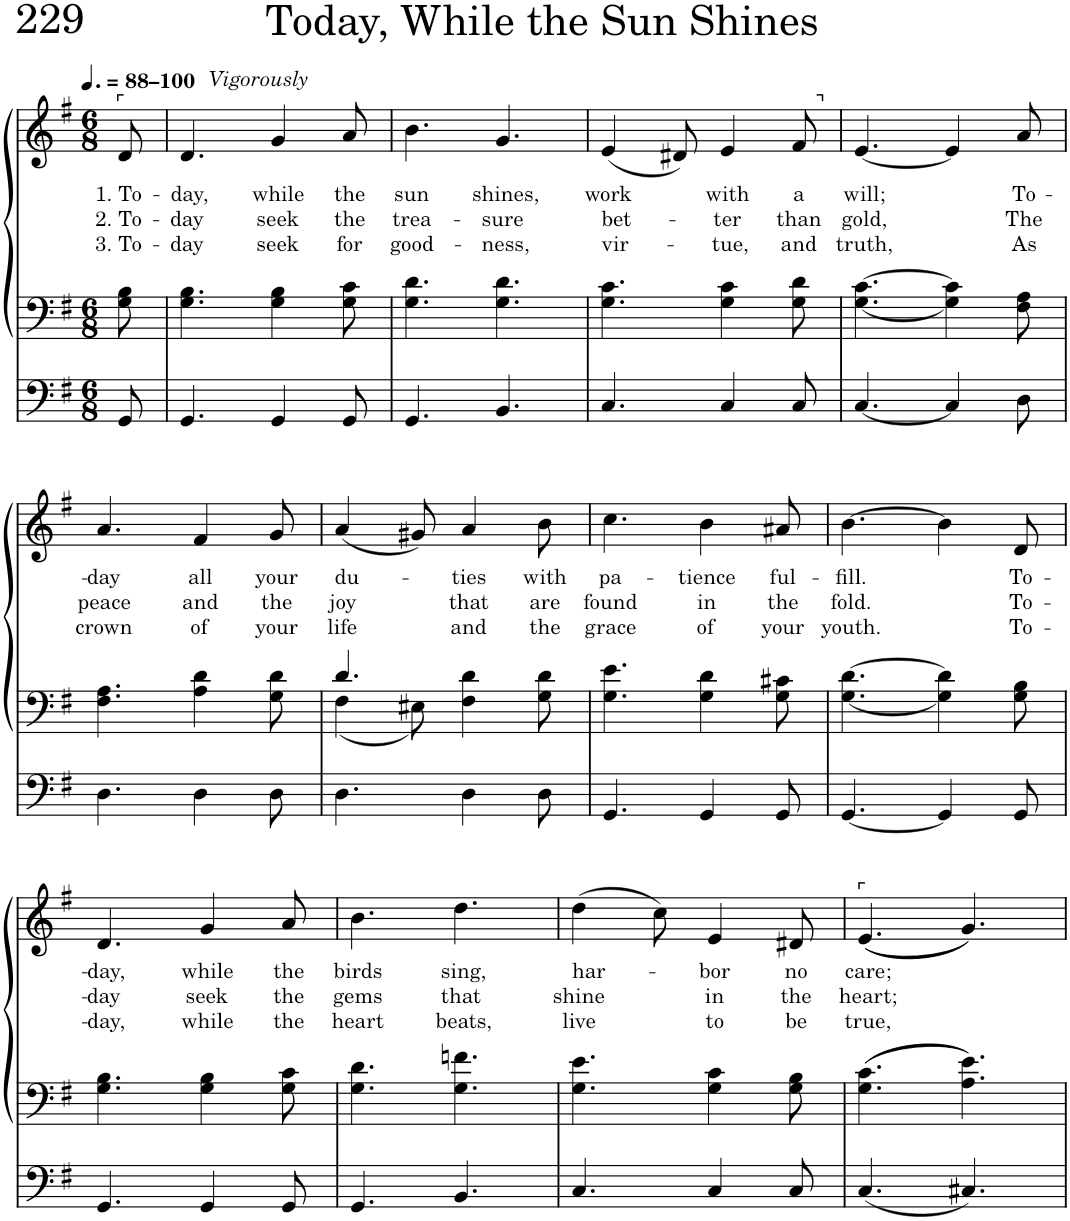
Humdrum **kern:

**kern	**kern	**kern	**text	**text	**text
*part1	*part1	*part1	*part1	*part1	*part1
*staff3	*staff2	*staff1	*staff1	*staff1	*staff1
*I"Organ	*	*	*	*	*
*I'Org.	*	*	*	*	*
*clefF4	*clefF4	*clefG2	*	*	*
*k[f#]	*k[f#]	*k[f#]	*	*	*
*M6/8	*M6/8	*M6/8	*	*	*
*MM132	*MM132	*MM132	*	*	*
=1	=1	=1	=1	=1	=1
!	!	!LO:TX:a:t=⌜	!	!	!
!	!	!LO:TX:a:B:t=–100	!	!	!
!	!	!	!LO:LY:b	!LO:LY:b	!LO:LY:b
8GG/	8G\ 8B\	8d/	1. To-	2. To-	3. To-
=2	=2	=2	=2	=2	=2
!	!	!	!LO:LY:b	!LO:LY:b	!LO:LY:b
*	*	*^	*	*	*
4.GG/	4.G\ 4.B\	4.d/	8ryy	-day,	-day	-day
!	!	!	!LO:TX:a:i:t=Vigorously	!	!	!
.	.	.	2ryy	.	.	.
!	!	!	!	!LO:LY:b	!LO:LY:b	!LO:LY:b
4GG/	4G\ 4B\	4g/	.	while	seek	seek
!	!	!	!	!LO:LY:b	!LO:LY:b	!LO:LY:b
8GG/	8G\ 8c\	8a/	8ryy	the	the	for
=3	=3	=3	=3	=3	=3	=3
!	!	!	!	!LO:LY:b	!LO:LY:b	!LO:LY:b
*	*	*v	*v	*	*	*
4.GG/	4.G\ 4.d\	4.b\	sun	trea-	good-
!	!	!	!LO:LY:b	!LO:LY:b	!LO:LY:b
4.BB/	4.G\ 4.d\	4.g/	shines,	-sure	-ness,
=4	=4	=4	=4	=4	=4
!	!	!	!LO:LY:b	!LO:LY:b	!LO:LY:b
*	*	*^	*	*	*
4.C/	4.G\ 4.c\	(4e/	2ryy	work	bet-	vir-
.	.	8d#X/)	.	.	.	.
!	!	!	!	!LO:LY:b	!LO:LY:b	!LO:LY:b
4C/	4G\ 4c\	4e/	.	with	-ter	-tue,
.	.	.	8.ryy	.	.	.
!	!	!	!	!LO:LY:b	!LO:LY:b	!LO:LY:b
8C/	8G\ 8d\	8f#/	.	a	than	and
!	!	!	!LO:TX:a:t=⌝	!	!	!
.	.	.	16ryy	.	.	.
=5	=5	=5	=5	=5	=5	=5
!	!	!	!	!LO:LY:b	!LO:LY:b	!LO:LY:b
*	*	*v	*v	*	*	*
[4.C/	[4.G\ [4.c\	[4.e/	will;	gold,	truth,
4C/]	4G\] 4c\]	4e/]	.	.	.
!	!	!	!LO:LY:b	!LO:LY:b	!LO:LY:b
8D\	8F#\ 8A\	8a/	To-	The	As
!!LO:LB:g=z
=6	=6	=6	=6	=6	=6
!	!	!	!LO:LY:b	!LO:LY:b	!LO:LY:b
4.D\	4.F#\ 4.A\	4.a/	-day	peace	crown
!	!	!	!LO:LY:b	!LO:LY:b	!LO:LY:b
4D\	4A\ 4d\	4f#/	all	and	of
!	!	!	!LO:LY:b	!LO:LY:b	!LO:LY:b
8D\	8G\ 8d\	8g/	your	the	your
=7	=7	=7	=7	=7	=7
*	*^	*	*	*	*
!	!	!	!	!LO:LY:b	!LO:LY:b	!LO:LY:b
4.D\	4.d/	4F#\	(4a/	du-	joy	life
.	.	8E#X\	8g#X/)	.	.	.
!	!	!	!	!LO:LY:b	!LO:LY:b	!LO:LY:b
4D\	4F#\ 4d\	4.ryy	4a/	-ties	that	and
!	!	!	!	!LO:LY:b	!LO:LY:b	!LO:LY:b
8D\	8G\ 8d\	.	8b\	with	are	the
*	*v	*v	*	*	*	*
=8	=8	=8	=8	=8	=8
!	!	!	!LO:LY:b	!LO:LY:b	!LO:LY:b
4.GG/	4.G\ 4.e\	4.cc\	pa-	found	grace
!	!	!	!LO:LY:b	!LO:LY:b	!LO:LY:b
4GG/	4G\ 4d\	4b\	-tience	in	of
!	!	!	!LO:LY:b	!LO:LY:b	!LO:LY:b
8GG/	8G\ 8c#X\	8a#X/	ful-	the	your
=9	=9	=9	=9	=9	=9
!	!	!	!LO:LY:b	!LO:LY:b	!LO:LY:b
[4.GG/	[4.G\ [4.d\	[4.b\	-fill.	fold.	youth.
4GG/]	4G\] 4d\]	4b\]	.	.	.
!	!	!	!LO:LY:b	!LO:LY:b	!LO:LY:b
8GG/	8G\ 8B\	8d/	To-	To-	To-
!!LO:LB:g=z
=10	=10	=10	=10	=10	=10
!	!	!	!LO:LY:b	!LO:LY:b	!LO:LY:b
4.GG/	4.G\ 4.B\	4.d/	-day,	-day	-day,
!	!	!	!LO:LY:b	!LO:LY:b	!LO:LY:b
4GG/	4G\ 4B\	4g/	while	seek	while
!	!	!	!LO:LY:b	!LO:LY:b	!LO:LY:b
8GG/	8G\ 8c\	8a/	the	the	the
=11	=11	=11	=11	=11	=11
!	!	!	!LO:LY:b	!LO:LY:b	!LO:LY:b
4.GG/	4.G\ 4.d\	4.b\	birds	gems	heart
!	!	!	!LO:LY:b	!LO:LY:b	!LO:LY:b
4.BB/	4.G\ 4.fn\	4.dd\	sing,	that	beats,
=12	=12	=12	=12	=12	=12
!	!	!	!LO:LY:b	!LO:LY:b	!LO:LY:b
4.C/	4.G\ 4.e\	(4dd\	har-	shine	live
.	.	8cc\)	.	.	.
!	!	!	!LO:LY:b	!LO:LY:b	!LO:LY:b
4C/	4G\ 4c\	4e/	-bor	in	to
!	!	!	!LO:LY:b	!LO:LY:b	!LO:LY:b
8C/	8G\ 8B\	8d#X/	no	the	be
=13	=13	=13	=13	=13	=13
!	!	!LO:TX:a:t=⌜	!	!	!
!	!	!	!LO:LY:b	!LO:LY:b	!LO:LY:b
4.C/	4.G\ 4.c\	((4.e/	care;	heart;	true,
4.C#X/	4.A\ 4.e\	4.g/))	.	.	.
=	=	=	=	=	=
*-	*-	*-	*-	*-	*-
